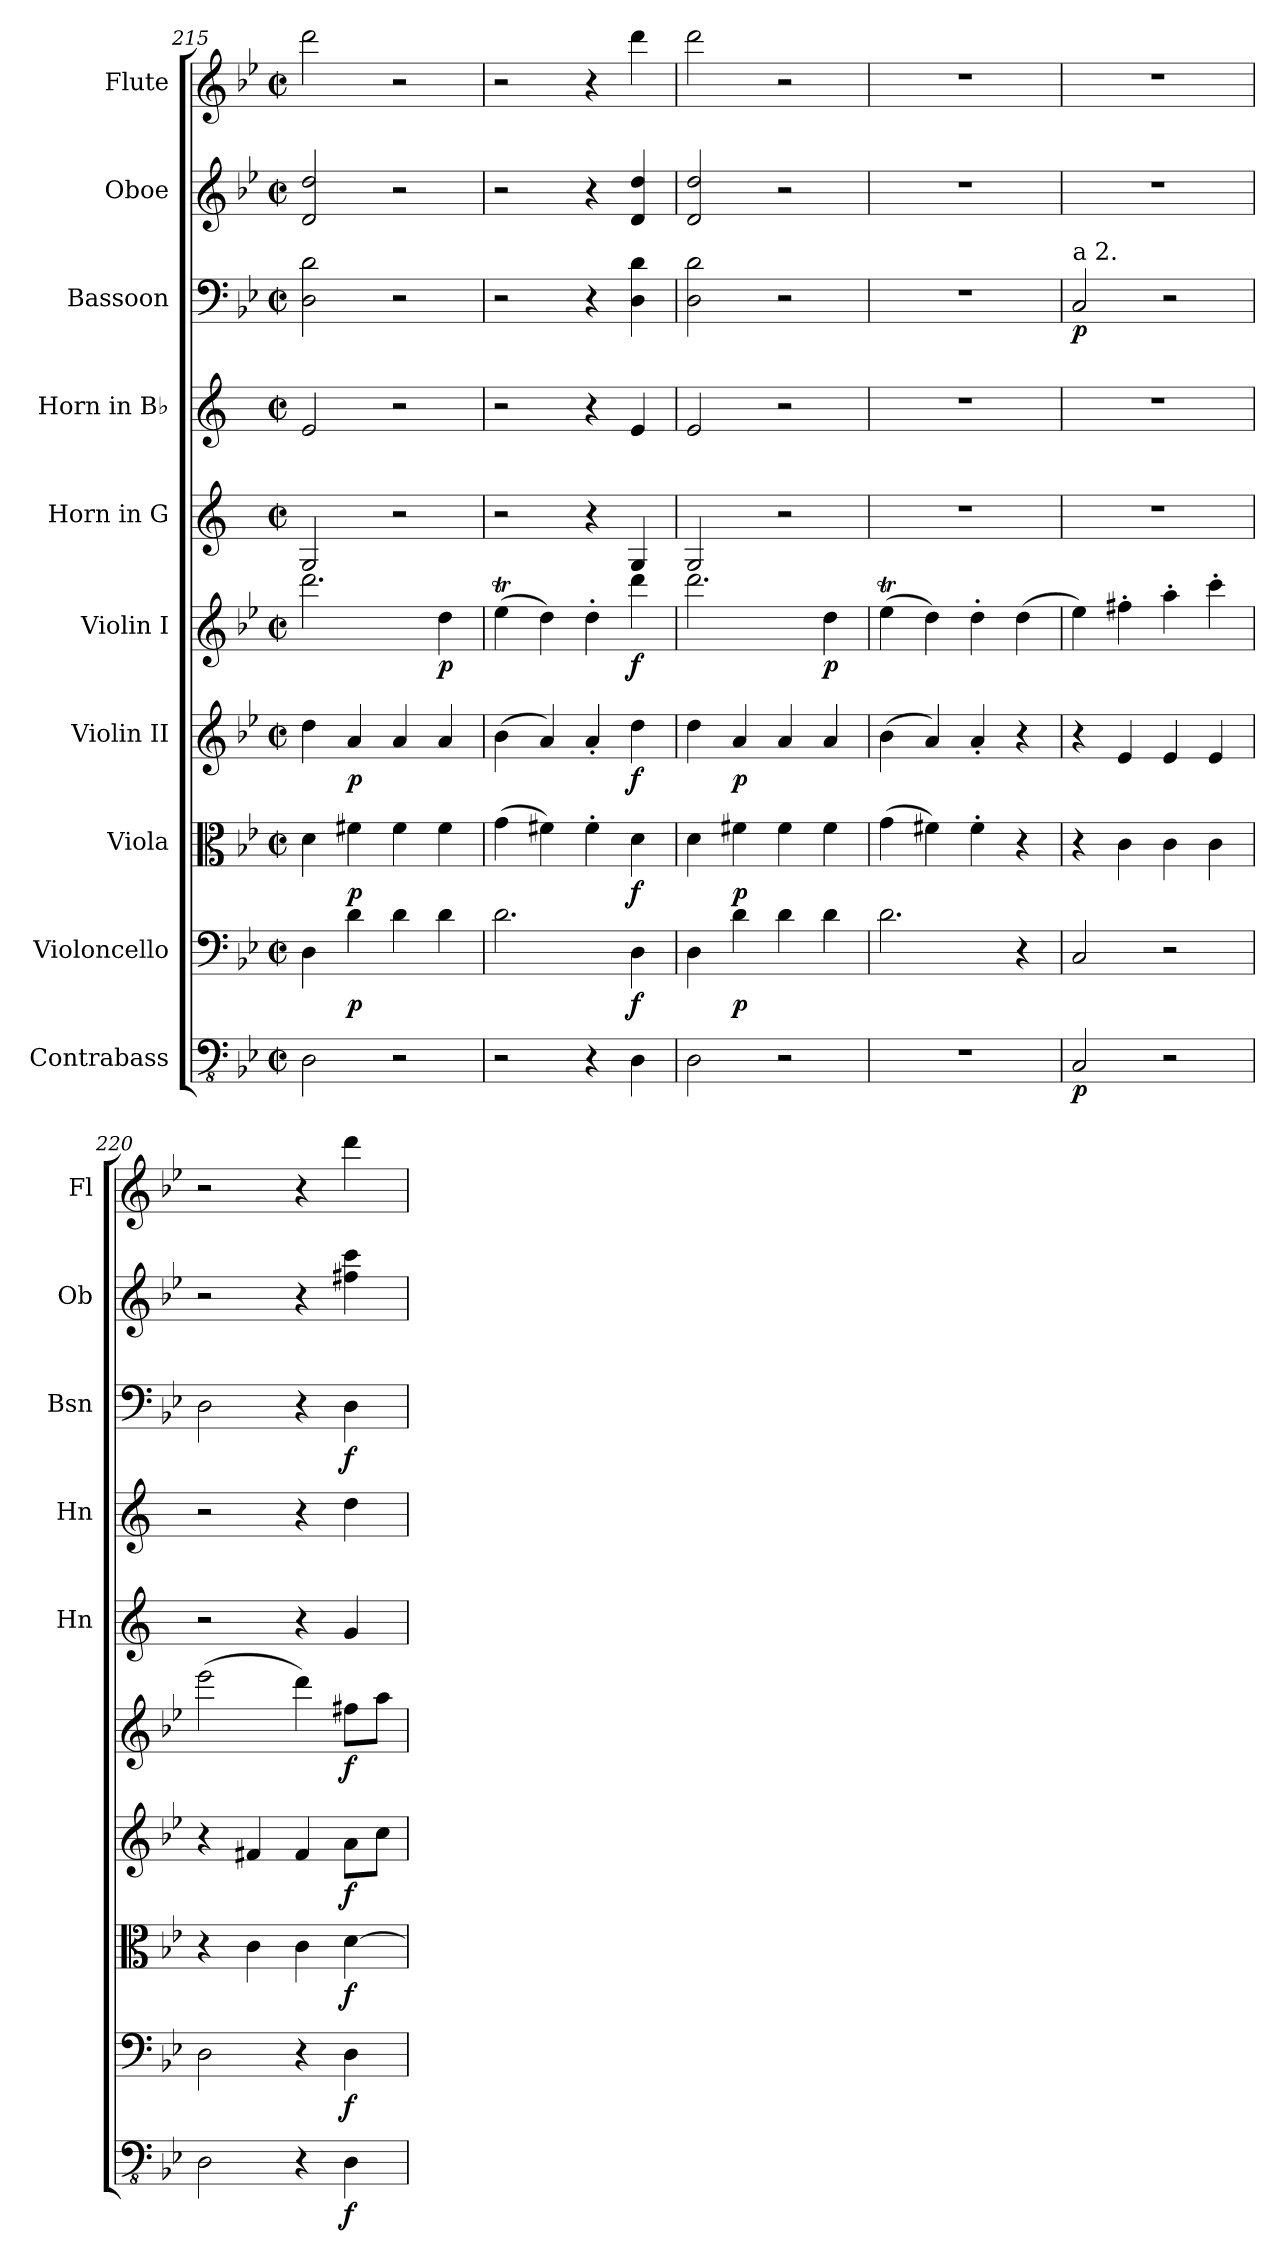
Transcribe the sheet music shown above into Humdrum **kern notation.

**kern	**dynam	**kern	**dynam	**kern	**dynam	**kern	**dynam	**kern	**dynam	**kern	**kern	**kern	**dynam	**kern	**kern
*part10	*part10	*part9	*part9	*part8	*part8	*part7	*part7	*part6	*part6	*part5	*part4	*part3	*part3	*part2	*part1
*staff10	*staff10	*staff9	*staff9	*staff8	*staff8	*staff7	*staff7	*staff6	*staff6	*staff5	*staff4	*staff3	*staff3	*staff2	*staff1
*I"Contrabass	*	*I"Violoncello	*	*I"Viola	*	*I"Violin II	*	*I"Violin I	*	*I"Horn in G	*I"Horn in B♭	*I"Bassoon	*	*I"Oboe	*I"Flute
*	*	*	*	*	*	*	*	*	*	*I'Hn	*I'Hn	*I'Bsn	*	*I'Ob	*I'Fl
*clefFv4	*	*clefF4	*	*clefC3	*	*clefG2	*	*clefG2	*	*clefG2	*clefG2	*clefF4	*	*clefG2	*clefG2
*	*	*	*	*	*	*	*	*	*	*ITrd3c5	*ITrd1c2	*	*	*	*
*k[b-e-]	*	*k[b-e-]	*	*k[b-e-]	*	*k[b-e-]	*	*k[b-e-]	*	*k[f#]	*k[b-e-]	*k[b-e-]	*	*k[b-e-]	*k[b-e-]
*M2/2	*	*M2/2	*	*M2/2	*	*M2/2	*	*M2/2	*	*M2/2	*M2/2	*M2/2	*	*M2/2	*M2/2
*met(c|)	*	*met(c|)	*	*met(c|)	*	*met(c|)	*	*met(c|)	*	*met(c|)	*met(c|)	*met(c|)	*	*met(c|)	*met(c|)
=215	=215	=215	=215	=215	=215	=215	=215	=215	=215	=215	=215	=215	=215	=215	=215
2DD\	.	4D\	.	4d\	.	4dd\	.	2.ddd\	.	2D/	2d/	2D\ 2d\	.	2d/ 2dd/	2ddd\
!	!	!	!LO:DY:b	!	!LO:DY:b	!	!LO:DY:b	!	!	!	!	!	!	!	!
.	.	4d\	p	4f#X\	p	4a/	p	.	.	.	.	.	.	.	.
2r	.	4d\	.	4f#\	.	4a/	.	.	.	2r	2r	2r	.	2r	2r
!	!	!	!	!	!	!	!	!	!LO:DY:b	!	!	!	!	!	!
.	.	4d\	.	4f#\	.	4a/	.	4dd\	p	.	.	.	.	.	.
=216	=216	=216	=216	=216	=216	=216	=216	=216	=216	=216	=216	=216	=216	=216	=216
2r	.	2.d\	.	(>4g\	.	(>4b-\	.	(>4ee-T\	.	2r	2r	2r	.	2r	2r
.	.	.	.	4f#X\)	.	4a/)	.	4dd\)	.	.	.	.	.	.	.
4r	.	.	.	4f#'\	.	4a'/	.	4dd'\	.	4r	4r	4r	.	4r	4r
!	!	!	!LO:DY:b	!	!LO:DY:b	!	!LO:DY:b	!	!LO:DY:b	!	!	!	!	!	!
4DD\	.	4D\	f	4d\	f	4dd\	f	4ddd\	f	4D/	4d/	4D\ 4d\	.	4d/ 4dd/	4ddd\
=217	=217	=217	=217	=217	=217	=217	=217	=217	=217	=217	=217	=217	=217	=217	=217
2DD\	.	4D\	.	4d\	.	4dd\	.	2.ddd\	.	2D/	2d/	2D\ 2d\	.	2d/ 2dd/	2ddd\
!	!	!	!LO:DY:b	!	!LO:DY:b	!	!LO:DY:b	!	!	!	!	!	!	!	!
.	.	4d\	p	4f#X\	p	4a/	p	.	.	.	.	.	.	.	.
2r	.	4d\	.	4f#\	.	4a/	.	.	.	2r	2r	2r	.	2r	2r
!	!	!	!	!	!	!	!	!	!LO:DY:b	!	!	!	!	!	!
.	.	4d\	.	4f#\	.	4a/	.	4dd\	p	.	.	.	.	.	.
=218	=218	=218	=218	=218	=218	=218	=218	=218	=218	=218	=218	=218	=218	=218	=218
1r	.	2.d\	.	(>4g\	.	(>4b-\	.	(>4ee-T\	.	1r	1r	1r	.	1r	1r
.	.	.	.	4f#X\)	.	4a/)	.	4dd\)	.	.	.	.	.	.	.
.	.	.	.	4f#'\	.	4a'/	.	4dd'\	.	.	.	.	.	.	.
.	.	4r	.	4r	.	4r	.	(>4dd\	.	.	.	.	.	.	.
=219	=219	=219	=219	=219	=219	=219	=219	=219	=219	=219	=219	=219	=219	=219	=219
!	!	!	!	!	!	!	!	!	!	!	!	!LO:TX:a:t=a 2.	!	!	!
!	!LO:DY:b	!	!	!	!	!	!	!	!	!	!	!	!LO:DY:b	!	!
2CC/	p	2C/	.	4r	.	4r	.	4ee-\)	.	1r	1r	2C/	p	1r	1r
.	.	.	.	4c\	.	4e-/	.	4ff#X'\	.	.	.	.	.	.	.
2r	.	2r	.	4c\	.	4e-/	.	4aa'\	.	.	.	2r	.	.	.
.	.	.	.	4c\	.	4e-/	.	4ccc'\	.	.	.	.	.	.	.
=220	=220	=220	=220	=220	=220	=220	=220	=220	=220	=220	=220	=220	=220	=220	=220
2DD\	.	2D\	.	4r	.	4r	.	(>2eee-\	.	2r	2r	2D\	.	2r	2r
.	.	.	.	4c\	.	4f#X/	.	.	.	.	.	.	.	.	.
4r	.	4r	.	4c\	.	4f#/	.	4ddd\)	.	4r	4r	4r	.	4r	4r
!	!LO:DY:b	!	!LO:DY:b	!	!LO:DY:b	!	!LO:DY:b	!	!LO:DY:b	!	!	!	!LO:DY:b	!	!
4DD\	f	4D\	f	[4d\	f	8a\L	f	8ff#X\L	f	4d/	4cc\	4D\	f	4ff#X\ 4ccc\	4ddd\
.	.	.	.	.	.	8cc\J	.	8aa\J	.	.	.	.	.	.	.
=	=	=	=	=	=	=	=	=	=	=	=	=	=	=	=
*-	*-	*-	*-	*-	*-	*-	*-	*-	*-	*-	*-	*-	*-	*-	*-
